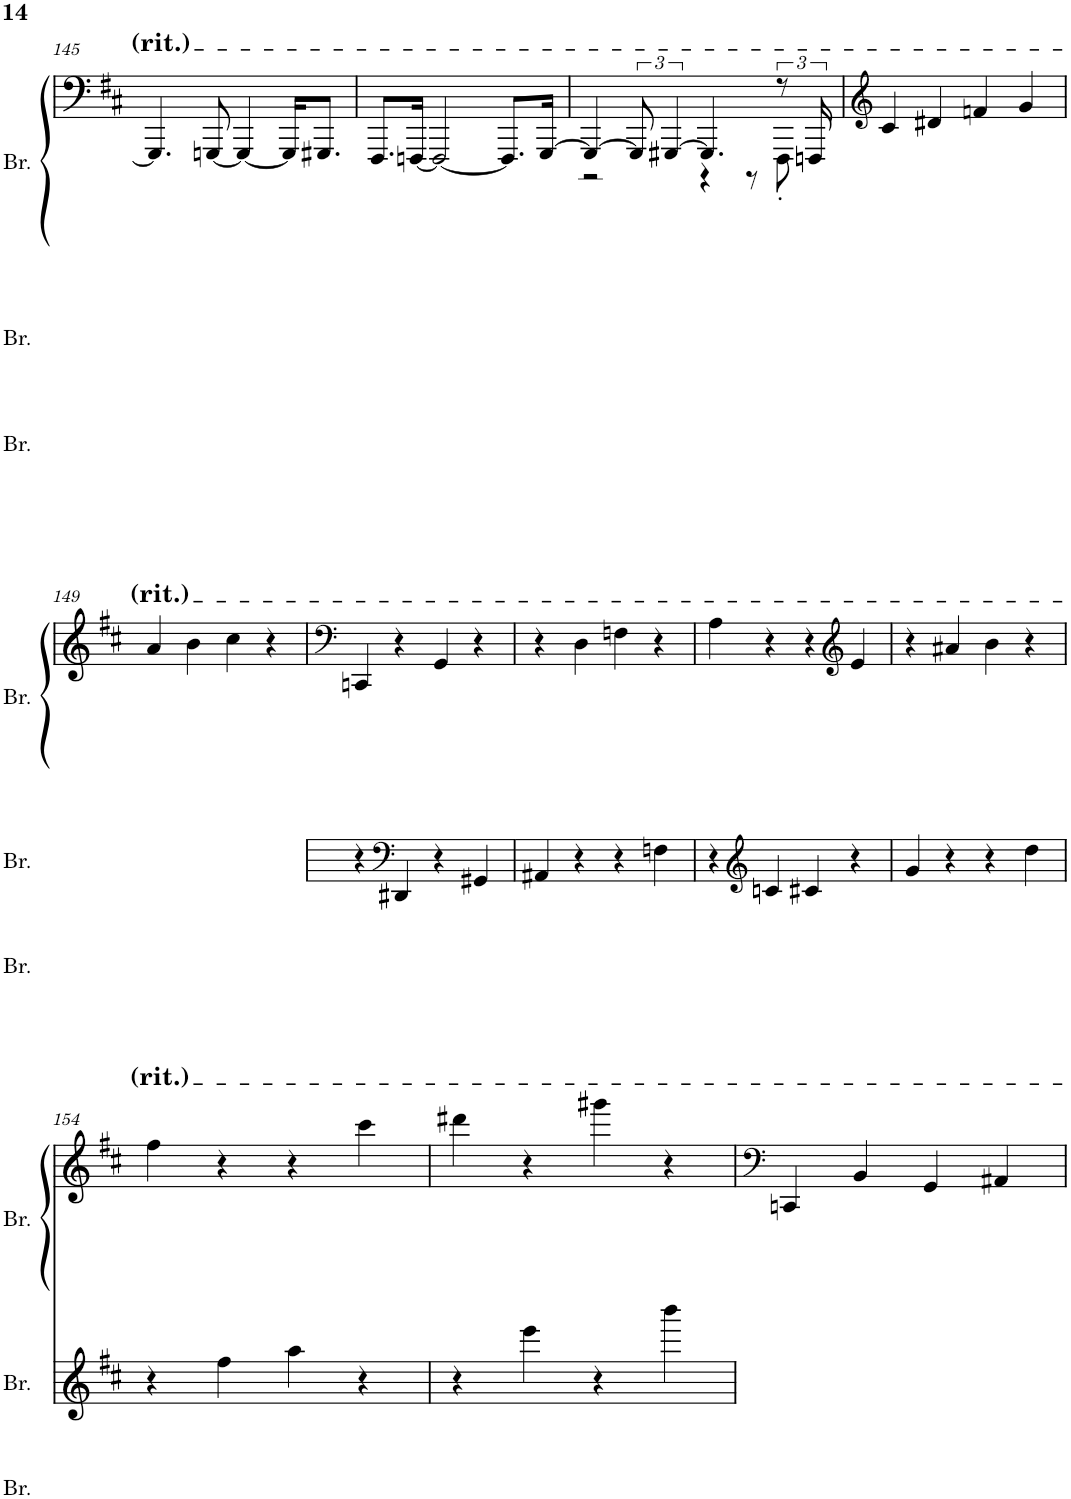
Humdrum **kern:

**kern	**kern	**kern	**kern
*part3	*part2	*part1	*part1
*staff4	*staff3	*staff2	*staff1
*I"Brass	*I"Brass	*I"Brass	*
*I'Br.	*I'Br.	*I'Br.	*
!!LO:PB:g=z
*clefG2	*clefG2	*clefG2	*clefF4
*k[f#c#]	*k[f#c#]	*k[f#c#]	*k[f#c#]
*M4/4	*M4/4	*M4/4	*M4/4
=145	=145	=145	=145
1r	1r	1r	4.GGG#/]
.	.	.	[8GGGn/
.	.	.	4GGG/_
.	.	.	16GGG/KL]
.	.	.	8.GGG#X/J
=146	=146	=146	=146
1r	1r	1r	8.FFF#/L
.	.	.	[16FFFn/Jk
.	.	.	2FFF/_
.	.	.	8.FFF/L]
.	.	.	[16GGG/Jk
=147	=147	=147	=147
*	*	*	*^
1r	1r	1r	4GGG/_	2r
.	.	.	12GGG/]	.
.	.	.	[6GGG#X/	.
.	.	.	4.GGG#/]	4r
.	.	.	.	8r
.	.	.	12r	8FFF#'\
.	.	.	24FFFn/	.
*	*	*	*v	*v
=148	=148	=148	=148
*	*	*	*clefG2
1r	1r	1r	4c#/
.	.	.	4d#X/
.	.	.	4fn/
.	.	.	4g/
!!LO:LB:g=z
=149	=149	=149	=149
1r	1r	1r	4a/
.	.	.	4b\
.	.	.	4cc#\
.	.	.	4r
=150	=150	=150	=150
*	*	*	*clefF4
1r	4r	1r	4CCn/
*	*clefF4	*	*
.	4DD#X/	.	4r
.	4r	.	4GG/
.	4GG#X/	.	4r
=151	=151	=151	=151
1r	4AA#X/	1r	4r
.	4r	.	4D\
.	4r	.	4Fn\
.	4Fn\	.	4r
=152	=152	=152	=152
1r	4r	1r	4A\
*	*clefG2	*	*
.	4cn/	.	4r
.	4c#X/	.	4r
*	*	*	*clefG2
.	4r	.	4e/
=153	=153	=153	=153
1r	4g/	1r	4r
.	4r	.	4a#X/
.	4r	.	4b\
.	4dd\	.	4r
!!LO:LB:g=z
=154	=154	=154	=154
1r	4r	1r	4ff#\
.	4ff#\	.	4r
.	4aa\	.	4r
.	4r	.	4ccc#\
=155	=155	=155	=155
1r	4r	1r	4ddd#X\
.	4eee\	.	4r
.	4r	.	4ggg#X\
.	4bbb\	.	4r
=156	=156	=156	=156
*	*	*	*clefF4
1r	1r	1r	4CCn/
.	.	.	4BB/
.	.	.	4GG/
.	.	.	4AA#X/
=	=	=	=
*-	*-	*-	*-
